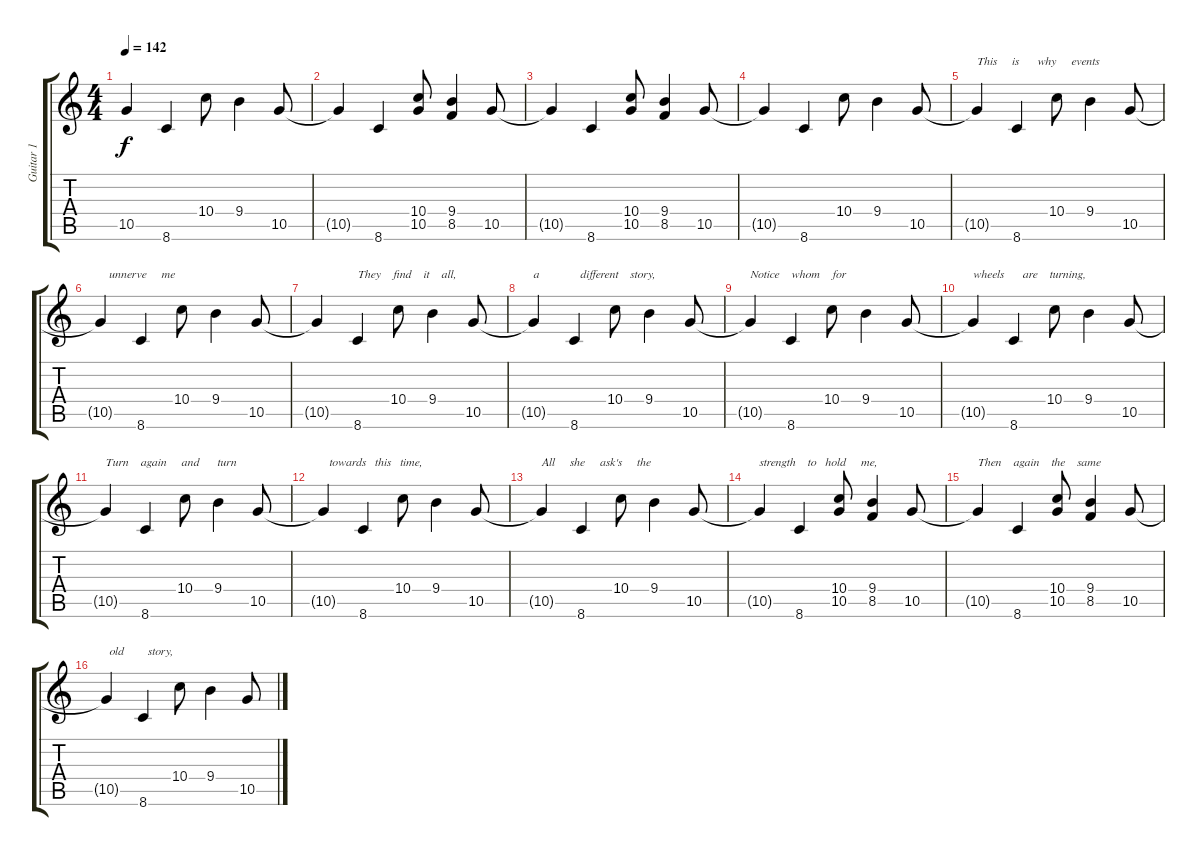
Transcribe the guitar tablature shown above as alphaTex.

\track ("Guitar 1" "Guitar 1") {instrument overdrivenguitar}
\staff {score tabs}
\tuning (E4 B3 G3 D3 A2 E2) {hide}
\ts (4 4)
\tempo 142
\clef g2
\ks c
10.5{t}.4{dy f} 8.6.4 10.4.8 9.4.4 10.5.8 |
10.5{t}.4 8.6.4 (10.4 10.5).8 (9.4 8.5).4 10.5.8 |
10.5{t}.4 8.6.4 (10.4 10.5).8 (9.4 8.5).4 10.5.8 |
10.5{t}.4 8.6.4 10.4.8 9.4.4 10.5.8 |
10.5{t}.4{txt "This     is      why     events  "} 8.6.4 10.4.8 9.4.4 10.5.8 |
10.5{t}.4{txt "   unnerve     me"} 8.6.4 10.4.8 9.4.4 10.5.8 |
10.5{t}.4 8.6.4{txt "They    find    it    all,        "} 10.4.8 9.4.4 10.5.8 |
10.5{t}.4{txt "a "} 8.6.4{txt "  different    story,"} 10.4.8 9.4.4 10.5.8 |
10.5{t}.4{txt "Notice    whom    for            "} 8.6.4 10.4.8 9.4.4 10.5.8 |
10.5{t}.4{txt "wheels"} 8.6.4{txt "   are    turning,"} 10.4.8 9.4.4 10.5.8 |
10.5{t}.4{txt "Turn    again     and      turn "} 8.6.4 10.4.8 9.4.4 10.5.8 |
10.5{t}.4{txt "  towards   this   time,"} 8.6.4 10.4.8 9.4.4 10.5.8 |
10.5{t}.4{txt "All     she     ask's     the   "} 8.6.4 10.4.8 9.4.4 10.5.8 |
10.5{t}.4{txt "strength    to   hold     me,"} 8.6.4 (10.4 10.5).8 (9.4 8.5).4 10.5.8 |
10.5{t}.4{txt "Then    again    the    same   "} 8.6.4 (10.4 10.5).8 (9.4 8.5).4 10.5.8 |
10.5{t}.4{txt " old        story,"} 8.6.4 10.4.8 9.4.4 10.5.8
